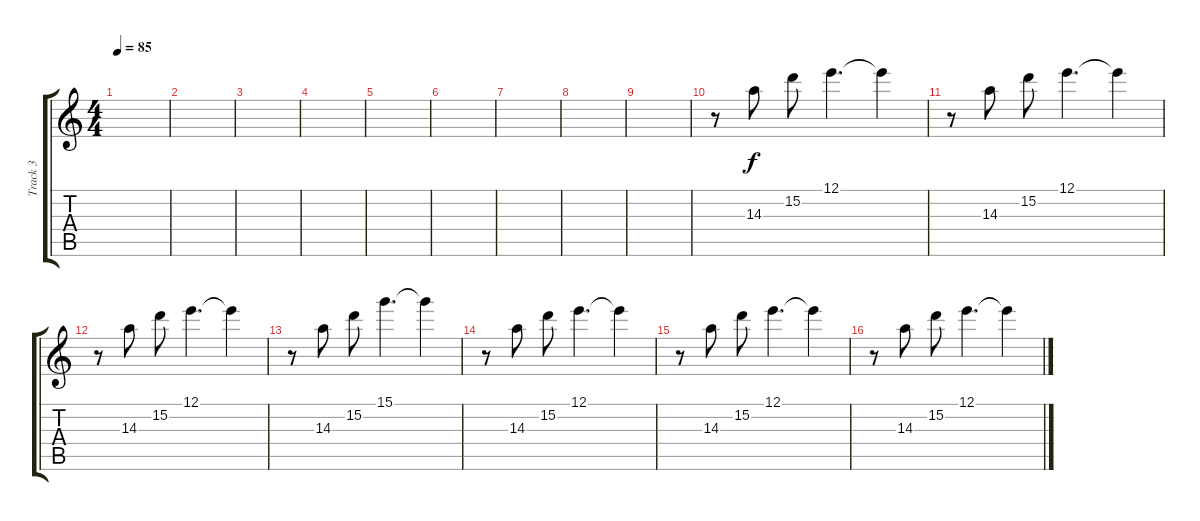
\track ("Track 3" "Track 3") {instrument electricguitarjazz}
\staff {score tabs}
\tuning (E4 B3 G3 D3 A2 D2) {hide}
\ts (4 4)
\tempo 85
\clef g2
\ks c
|
|
|
|
|
|
|
|
|
r.8 14.3.8 15.2.8 12.1.4{d} 12.1{t}.4 |
r.8 14.3.8 15.2.8 12.1.4{d} 12.1{t}.4 |
r.8 14.3.8 15.2.8 12.1.4{d} 12.1{t}.4 |
r.8 14.3.8 15.2.8 15.1.4{d} 15.1{t}.4 |
r.8 14.3.8 15.2.8 12.1.4{d} 12.1{t}.4 |
r.8 14.3.8 15.2.8 12.1.4{d} 12.1{t}.4 |
r.8 14.3.8 15.2.8 12.1.4{d} 12.1{t}.4
